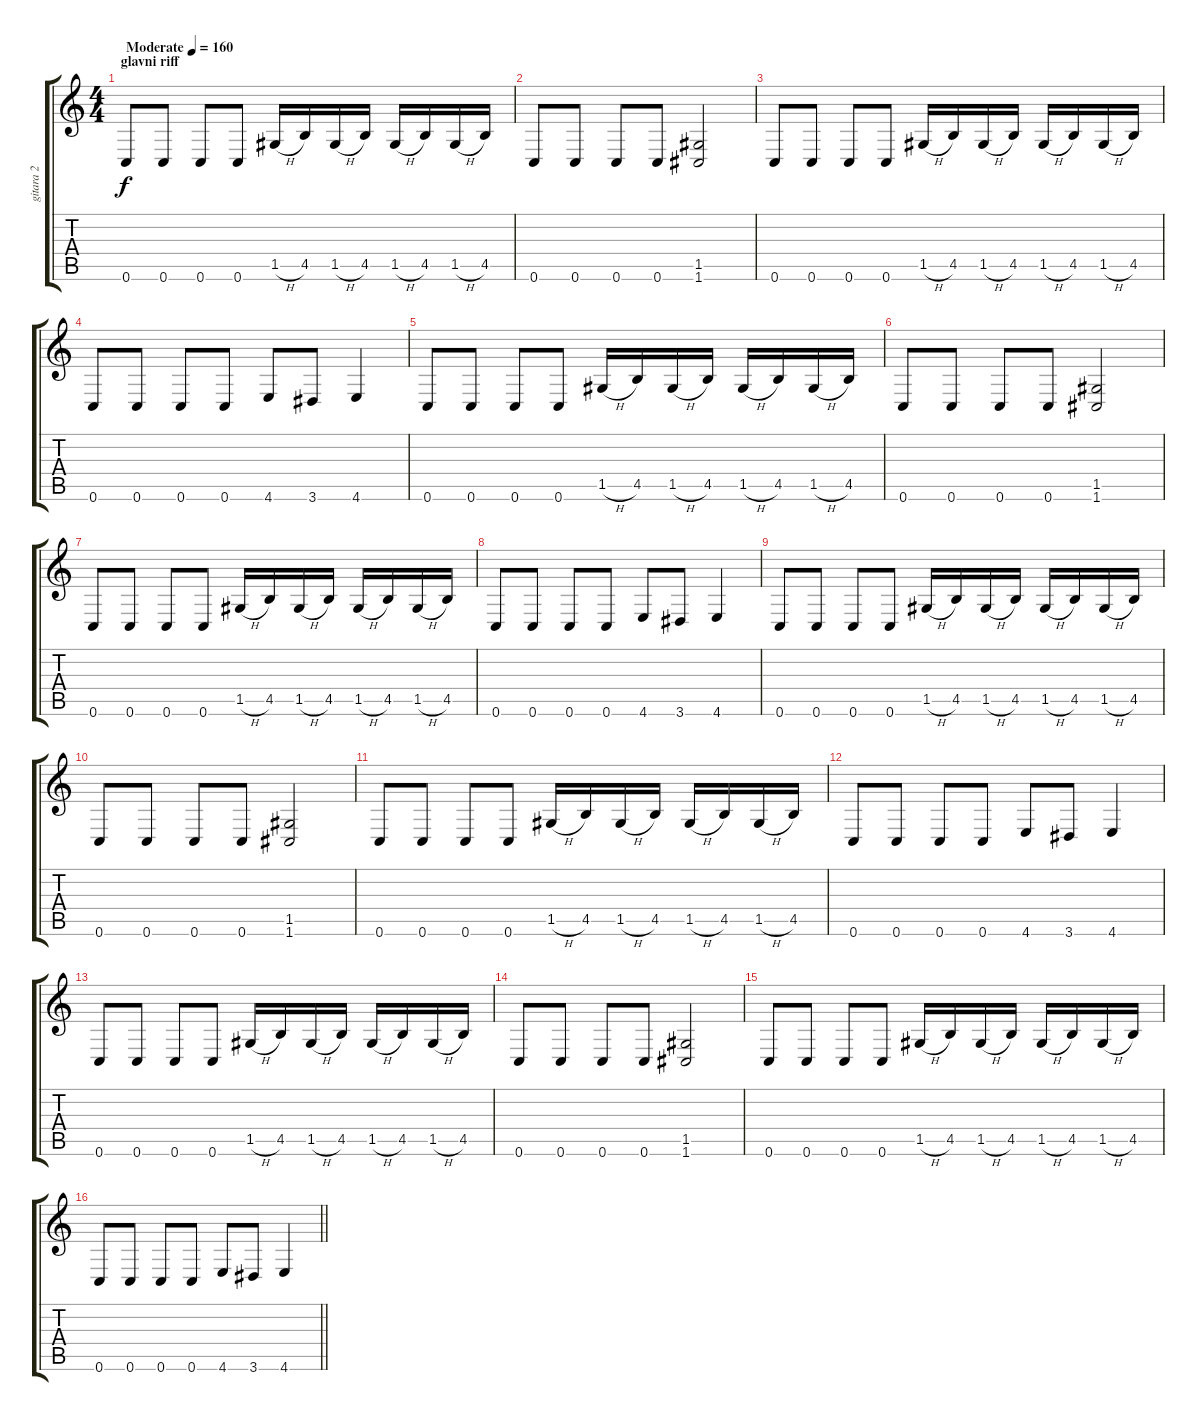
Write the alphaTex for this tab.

\track ("gitara 2" "gitara 2") {instrument distortionguitar}
\staff {score tabs}
\tuning (D4 A3 F3 C3 G2 C2) {hide}
\ts (4 4)
\section ("" "glavni riff")
\tempo (160 "Moderate")
\clef g2
\ks c
0.6.8{dy f instrument distortionguitar} 0.6.8 0.6.8 0.6.8 1.5{h}.16 4.5.16 1.5{h}.16 4.5.16 1.5{h}.16 4.5.16 1.5{h}.16 4.5.16 |
0.6.8 0.6.8 0.6.8 0.6.8 (1.5 1.6).2 |
0.6.8 0.6.8 0.6.8 0.6.8 1.5{h}.16 4.5.16 1.5{h}.16 4.5.16 1.5{h}.16 4.5.16 1.5{h}.16 4.5.16 |
0.6.8 0.6.8 0.6.8 0.6.8 4.6.8 3.6.8 4.6.4 |
0.6.8 0.6.8 0.6.8 0.6.8 1.5{h}.16 4.5.16 1.5{h}.16 4.5.16 1.5{h}.16 4.5.16 1.5{h}.16 4.5.16 |
0.6.8 0.6.8 0.6.8 0.6.8 (1.5 1.6).2 |
0.6.8 0.6.8 0.6.8 0.6.8 1.5{h}.16 4.5.16 1.5{h}.16 4.5.16 1.5{h}.16 4.5.16 1.5{h}.16 4.5.16 |
0.6.8 0.6.8 0.6.8 0.6.8 4.6.8 3.6.8 4.6.4 |
0.6.8 0.6.8 0.6.8 0.6.8 1.5{h}.16 4.5.16 1.5{h}.16 4.5.16 1.5{h}.16 4.5.16 1.5{h}.16 4.5.16 |
0.6.8 0.6.8 0.6.8 0.6.8 (1.5 1.6).2 |
0.6.8 0.6.8 0.6.8 0.6.8 1.5{h}.16 4.5.16 1.5{h}.16 4.5.16 1.5{h}.16 4.5.16 1.5{h}.16 4.5.16 |
0.6.8 0.6.8 0.6.8 0.6.8 4.6.8 3.6.8 4.6.4 |
0.6.8 0.6.8 0.6.8 0.6.8 1.5{h}.16 4.5.16 1.5{h}.16 4.5.16 1.5{h}.16 4.5.16 1.5{h}.16 4.5.16 |
0.6.8 0.6.8 0.6.8 0.6.8 (1.5 1.6).2 |
0.6.8 0.6.8 0.6.8 0.6.8 1.5{h}.16 4.5.16 1.5{h}.16 4.5.16 1.5{h}.16 4.5.16 1.5{h}.16 4.5.16 |
\barLineRight lightlight
0.6.8 0.6.8 0.6.8 0.6.8 4.6.8 3.6.8 4.6.4
